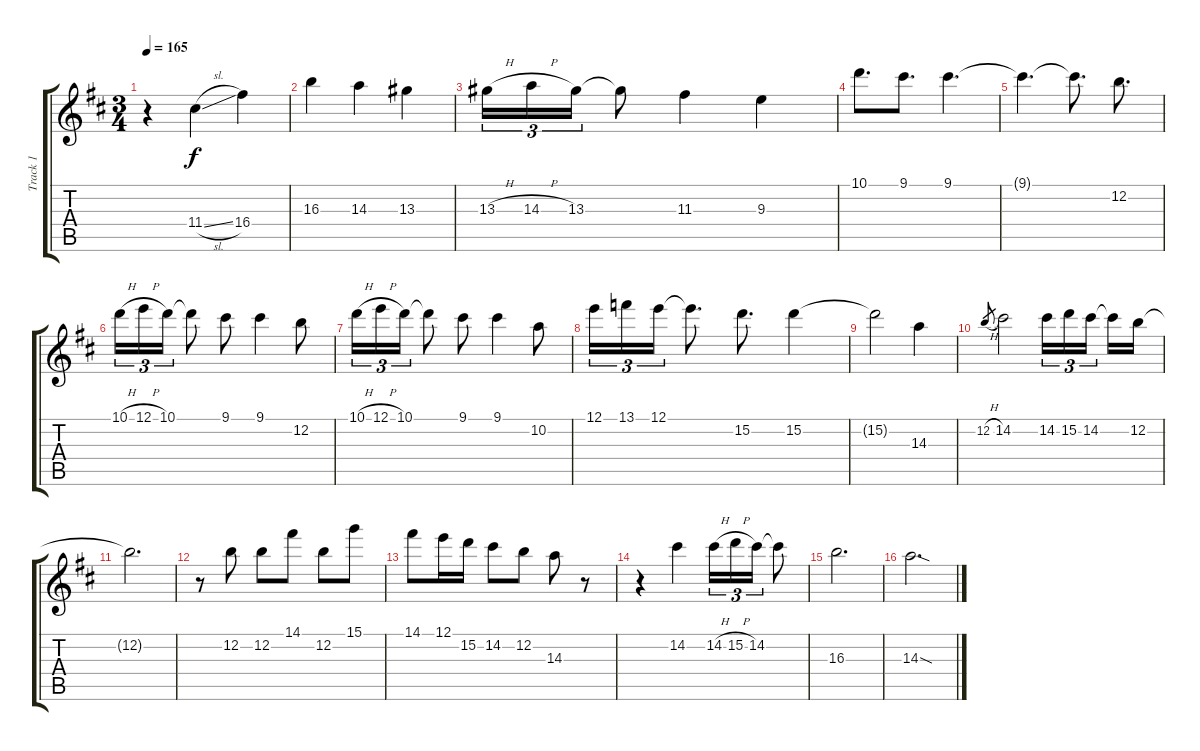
\track ("Track 1" "Track 1") {instrument electricguitarjazz}
\staff {score tabs}
\tuning (E4 B3 G3 D3 A2 E2) {hide}
\ts (3 4)
\tempo 165
\clef g2
\ks d
r.4{dy f} 11.4{sl}.4 16.4.4 |
16.3.4 14.3.4 13.3.4 |
13.3{h}.16{tu (3 2)} 14.3{h}.16{tu (3 2)} 13.3.16{tu (3 2)} 13.3{t}.8 11.3.4 9.3.4 |
10.1.8{d} 9.1.8{d} 9.1.4{d} |
9.1{t}.4{d} 9.1{t}.8{d} 12.2.8{d} |
10.1{h}.16{tu (3 2)} 12.1{h}.16{tu (3 2)} 10.1.16{tu (3 2)} 10.1{t}.8 9.1.8 9.1.4 12.2.8 |
10.1{h}.16{tu (3 2)} 12.1{h}.16{tu (3 2)} 10.1.16{tu (3 2)} 10.1{t}.8 9.1.8 9.1.4 10.2.8 |
12.1.16{tu (3 2)} 13.1.16{tu (3 2)} 12.1.16{tu (3 2)} 12.1{t}.8{d} 15.2.8{d} 15.2.4 |
15.2{t}.2 14.3.4 |
12.2{h}.8{gr} 14.2.2 14.2.16{tu (3 2)} 15.2.16{tu (3 2)} 14.2.16{tu (3 2) beam splitsecondary} 14.2{t}.16 12.2.16 |
12.2{t}.2{d} |
r.8 12.2.8 12.2.8 14.1.8 12.2.8 15.1.8 |
14.1.8 12.1.16 15.2.16 14.2.8 12.2.8 14.3.8 r.8 |
r.4 14.2.4 14.2{h}.16{tu (3 2)} 15.2{h}.16{tu (3 2)} 14.2.16{tu (3 2)} 14.2{t}.8 |
16.3.2{d} |
14.3{sod}.2{d}
